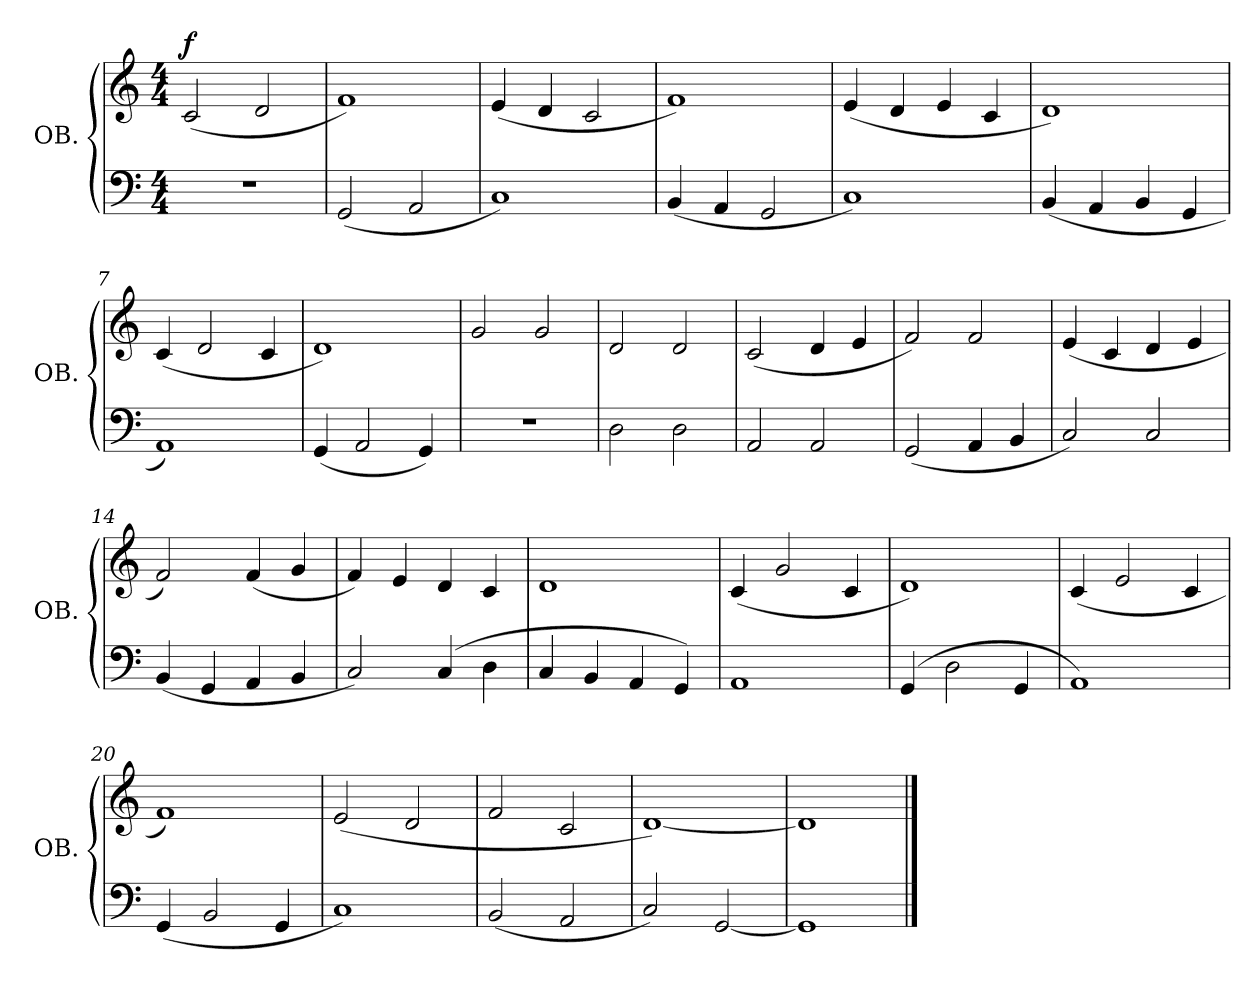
**kern	**kern	**dynam
*part2	*part1	*part1
*staff2	*staff1	*staff1
*I"OB.	*I"OB.	*
*I'OB.	*I'OB.	*
*clefF4	*clefG2	*
*M4/4	*M4/4	*
*MM112	*MM112	*
=1	=1	=1
!	!	!LO:DY:a
1r	(2c/	f
.	2d/	.
=2	=2	=2
(2GG/	1f/)	.
2AA/	.	.
=3	=3	=3
1C/)	(4e/	.
.	4d/	.
.	2c/	.
=4	=4	=4
(4BB/	1f/)	.
4AA/	.	.
2GG/	.	.
=5	=5	=5
1C/)	(4e/	.
.	4d/	.
.	4e/	.
.	4c/	.
=6	=6	=6
(4BB/	1d/)	.
4AA/	.	.
4BB/	.	.
4GG/	.	.
=7	=7	=7
1AA/)	(4c/	.
.	2d/	.
.	4c/	.
=8	=8	=8
(4GG/	1d/)	.
2AA/	.	.
4GG/)	.	.
!!LO:LB:g=z
=9	=9	=9
1r	2g/	.
.	2g/	.
=10	=10	=10
2D\	2d/	.
2D\	2d/	.
=11	=11	=11
2AA/	(2c/	.
2AA/	4d/	.
.	4e/	.
=12	=12	=12
(2GG/	2f/)	.
4AA/	2f/	.
4BB/	.	.
=13	=13	=13
2C/)	(4e/	.
.	4c/	.
2C/	4d/	.
.	4e/	.
=14	=14	=14
(4BB/	2f/)	.
4GG/	.	.
4AA/	(4f/	.
4BB/	4g/	.
=15	=15	=15
2C/)	4f/)	.
.	4e/	.
(4C/	4d/	.
4D\	4c/	.
=16	=16	=16
4C/	1d/	.
4BB/	.	.
4AA/	.	.
4GG/)	.	.
!!LO:LB:g=z
=17	=17	=17
1AA/	(4c/	.
.	2g/	.
.	4c/	.
=18	=18	=18
(4GG/	1d/)	.
2D\	.	.
4GG/	.	.
=19	=19	=19
1AA/)	(4c/	.
.	2e/	.
.	4c/	.
=20	=20	=20
(4GG/	1f/)	.
2BB/	.	.
4GG/	.	.
=21	=21	=21
1C/)	(2e/	.
.	2d/	.
=22	=22	=22
(2BB/	2f/	.
2AA/	2c/	.
=23	=23	=23
2C/)	[1d/)	.
[2GG/	.	.
=24	=24	=24
1GG/]	1d/]	.
==	==	==
*-	*-	*-
